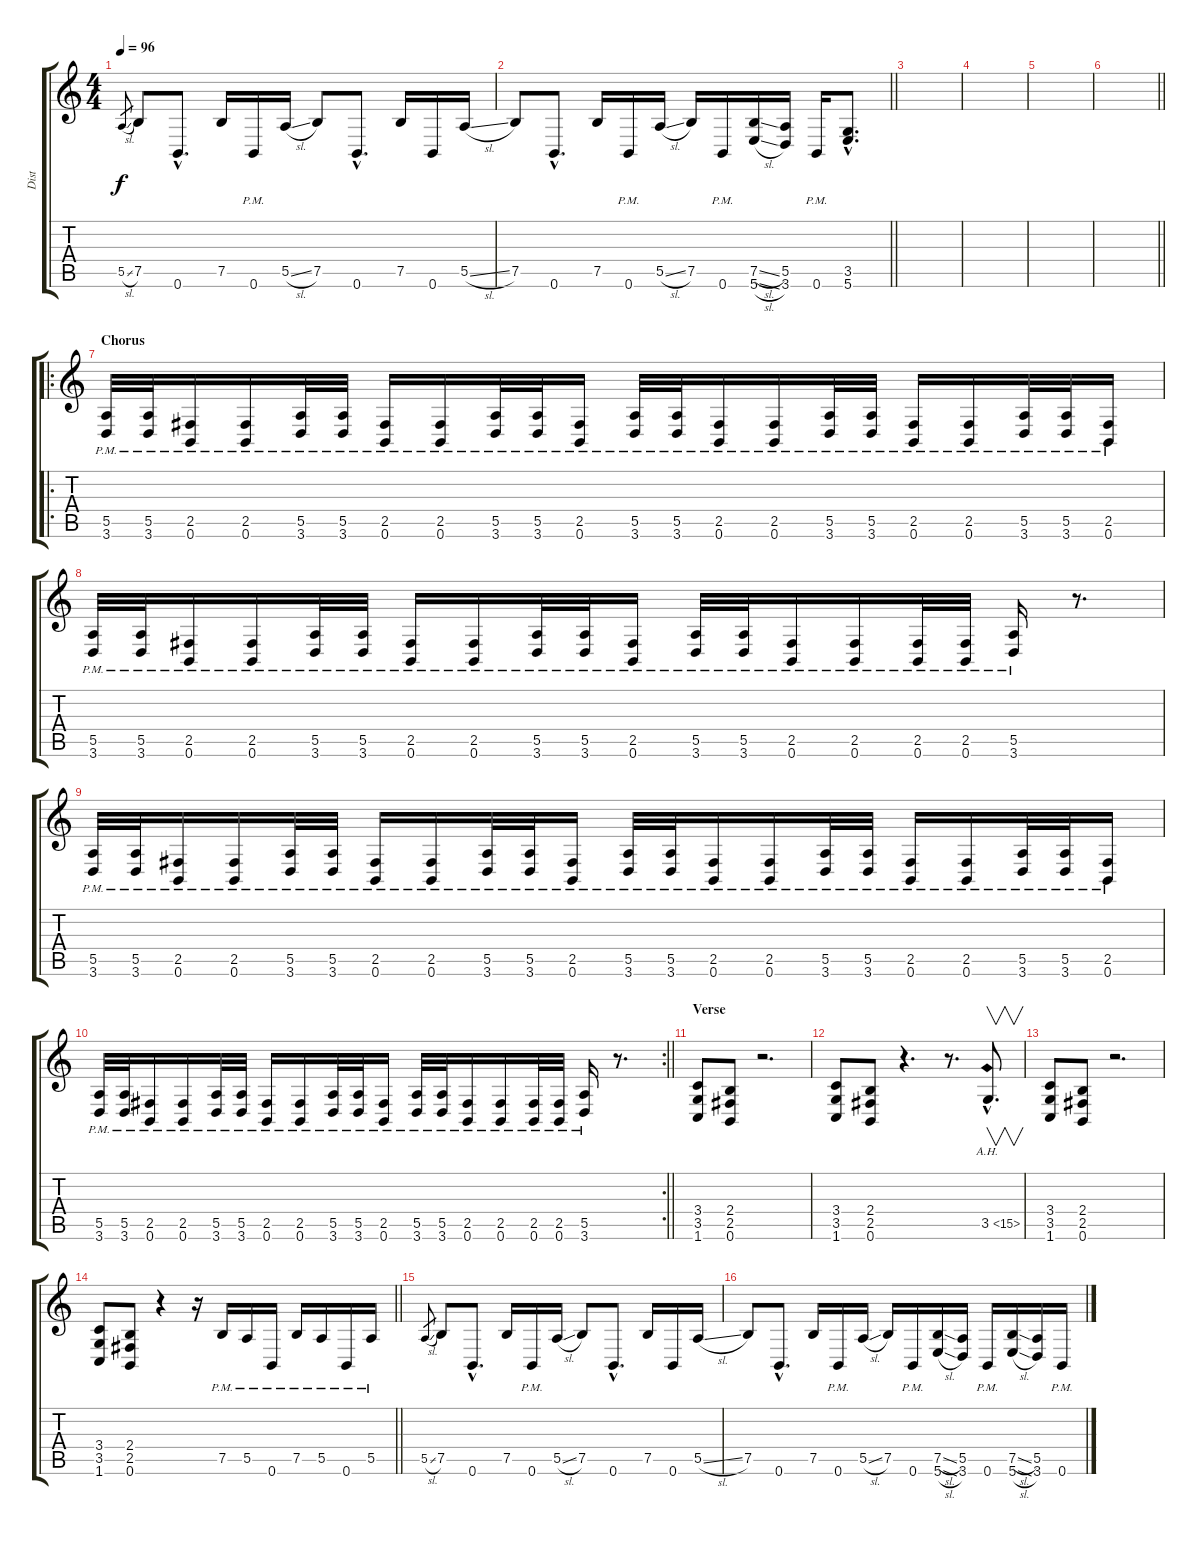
\track ("Dist" "Dist") {instrument distortionguitar}
\staff {score tabs}
\tuning (B3 Gb3 D3 A2 E2 B1) {hide}
\ts (4 4)
\tempo 96
\clef g2
\ks c
5.5{sl}.8{gr dy f} 7.5.8 0.6{hac}.8{d} 7.5.16 0.6{pm}.16 5.5{sl}.16 7.5.8 0.6{hac}.8{d} 7.5.16 0.6.16 5.5{sl}.16 |
\barLineRight lightlight
7.5.8 0.6{hac}.8{d} 7.5.16 0.6{pm}.16 5.5{sl}.16 7.5.16 0.6{pm}.16 (7.5{sl} 5.6{sl}).16 (5.5 3.6).16 0.6{pm}.16 (3.5{hac} 5.6{hac}).8{d} |
\section ("" "")
|
|
|
\barLineRight lightlight
|
\ro
\section ("" "Chorus")
(5.5{pm} 3.6{pm}).32 (5.5{pm} 3.6{pm}).32 (2.5{pm} 0.6{pm}).16 (2.5{pm} 0.6{pm}).16 (5.5{pm} 3.6{pm}).32 (5.5{pm} 3.6{pm}).32 (2.5{pm} 0.6{pm}).16 (2.5{pm} 0.6{pm}).16 (5.5{pm} 3.6{pm}).32 (5.5{pm} 3.6{pm}).32 (2.5{pm} 0.6{pm}).16 (5.5{pm} 3.6{pm}).32 (5.5{pm} 3.6{pm}).32 (2.5{pm} 0.6{pm}).16 (2.5{pm} 0.6{pm}).16 (5.5{pm} 3.6{pm}).32 (5.5{pm} 3.6{pm}).32 (2.5{pm} 0.6{pm}).16 (2.5{pm} 0.6{pm}).16 (5.5{pm} 3.6{pm}).32 (5.5{pm} 3.6{pm}).32 (2.5{pm} 0.6{pm}).16 |
(5.5{pm} 3.6{pm}).32 (5.5{pm} 3.6{pm}).32 (2.5{pm} 0.6{pm}).16 (2.5{pm} 0.6{pm}).16 (5.5{pm} 3.6{pm}).32 (5.5{pm} 3.6{pm}).32 (2.5{pm} 0.6{pm}).16 (2.5{pm} 0.6{pm}).16 (5.5{pm} 3.6{pm}).32 (5.5{pm} 3.6{pm}).32 (2.5{pm} 0.6{pm}).16 (5.5{pm} 3.6{pm}).32 (5.5{pm} 3.6{pm}).32 (2.5{pm} 0.6{pm}).16 (2.5{pm} 0.6{pm}).16 (2.5{pm} 0.6{pm}).32 (2.5{pm} 0.6{pm}).32 (5.5{pm} 3.6{pm}).16 r.8{d} |
(5.5{pm} 3.6{pm}).32 (5.5{pm} 3.6{pm}).32 (2.5{pm} 0.6{pm}).16 (2.5{pm} 0.6{pm}).16 (5.5{pm} 3.6{pm}).32 (5.5{pm} 3.6{pm}).32 (2.5{pm} 0.6{pm}).16 (2.5{pm} 0.6{pm}).16 (5.5{pm} 3.6{pm}).32 (5.5{pm} 3.6{pm}).32 (2.5{pm} 0.6{pm}).16 (5.5{pm} 3.6{pm}).32 (5.5{pm} 3.6{pm}).32 (2.5{pm} 0.6{pm}).16 (2.5{pm} 0.6{pm}).16 (5.5{pm} 3.6{pm}).32 (5.5{pm} 3.6{pm}).32 (2.5{pm} 0.6{pm}).16 (2.5{pm} 0.6{pm}).16 (5.5{pm} 3.6{pm}).32 (5.5{pm} 3.6{pm}).32 (2.5{pm} 0.6{pm}).16 |
\rc 2
\barLineRight lightlight
(5.5{pm} 3.6{pm}).32 (5.5{pm} 3.6{pm}).32 (2.5{pm} 0.6{pm}).16 (2.5{pm} 0.6{pm}).16 (5.5{pm} 3.6{pm}).32 (5.5{pm} 3.6{pm}).32 (2.5{pm} 0.6{pm}).16 (2.5{pm} 0.6{pm}).16 (5.5{pm} 3.6{pm}).32 (5.5{pm} 3.6{pm}).32 (2.5{pm} 0.6{pm}).16 (5.5{pm} 3.6{pm}).32 (5.5{pm} 3.6{pm}).32 (2.5{pm} 0.6{pm}).16 (2.5{pm} 0.6{pm}).16 (2.5{pm} 0.6{pm}).32 (2.5{pm} 0.6{pm}).32 (5.5{pm} 3.6{pm}).16 r.8{d} |
\section ("" "Verse")
(3.4 3.5 1.6).8 (2.4 2.5 0.6).8 r.2{d} |
(3.4 3.5 1.6).8 (2.4 2.5 0.6).8 r.4{d} r.8{d} 3.5{ah 12 hac}.8{v d} |
(3.4 3.5 1.6).8 (2.4 2.5 0.6).8 r.2{d} |
\barLineRight lightlight
(3.4 3.5 1.6).8 (2.4 2.5 0.6).8 r.4 r.16 7.5{pm}.16 5.5{pm}.16 0.6{pm}.16 7.5{pm}.16 5.5{pm}.16 0.6{pm}.16 5.5{pm}.16 |
\section ("" "")
5.5{sl}.8{gr} 7.5.8 0.6{hac}.8{d} 7.5.16 0.6{pm}.16 5.5{sl}.16 7.5.8 0.6{hac}.8{d} 7.5.16 0.6.16 5.5{sl}.16 |
7.5.8 0.6{hac}.8{d} 7.5.16 0.6{pm}.16 5.5{sl}.16 7.5.16 0.6{pm}.16 (7.5{sl} 5.6{sl}).16 (5.5 3.6).16 0.6{pm}.16 (7.5{sl} 5.6{sl}).16 (5.5 3.6).16 0.6{pm}.16
